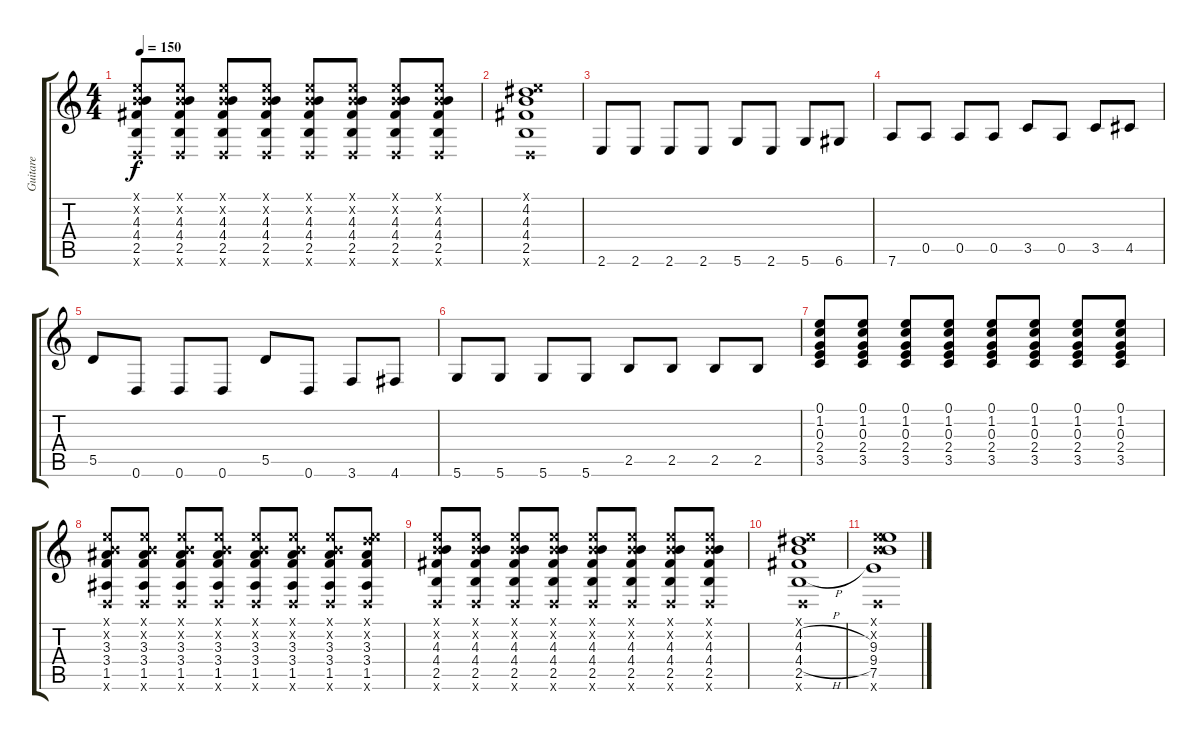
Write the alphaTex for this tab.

\track ("Guitare" "Guitare") {instrument distortionguitar}
\staff {score tabs}
\tuning (E4 B3 G3 D3 A2 D2) {hide}
\ts (4 4)
\tempo 150
\clef g2
\ks c
(0.1{x} 0.2{x} 4.3 4.4 2.5 0.6{x}).8{dy f} (0.1{x} 0.2{x} 4.3 4.4 2.5 0.6{x}).8 (0.1{x} 0.2{x} 4.3 4.4 2.5 0.6{x}).8 (0.1{x} 0.2{x} 4.3 4.4 2.5 0.6{x}).8 (0.1{x} 0.2{x} 4.3 4.4 2.5 0.6{x}).8 (0.1{x} 0.2{x} 4.3 4.4 2.5 0.6{x}).8 (0.1{x} 0.2{x} 4.3 4.4 2.5 0.6{x}).8 (0.1{x} 0.2{x} 4.3 4.4 2.5 0.6{x}).8 |
(0.1{x} 4.2 4.3 4.4 2.5 0.6{x}).1 |
2.6.8 2.6.8 2.6.8 2.6.8 5.6.8 2.6.8 5.6.8 6.6.8 |
7.6.8 0.5.8 0.5.8 0.5.8 3.5.8 0.5.8 3.5.8 4.5.8 |
5.5.8 0.6.8 0.6.8 0.6.8 5.5.8 0.6.8 3.6.8 4.6.8 |
5.6.8 5.6.8 5.6.8 5.6.8 2.5.8 2.5.8 2.5.8 2.5.8 |
(0.1 1.2 0.3 2.4 3.5).8 (0.1 1.2 0.3 2.4 3.5).8 (0.1 1.2 0.3 2.4 3.5).8 (0.1 1.2 0.3 2.4 3.5).8 (0.1 1.2 0.3 2.4 3.5).8 (0.1 1.2 0.3 2.4 3.5).8 (0.1 1.2 0.3 2.4 3.5).8 (0.1 1.2 0.3 2.4 3.5).8 |
(0.1{x} 0.2{x} 3.3 3.4 1.5 0.6{x}).8 (0.1{x} 0.2{x} 3.3 3.4 1.5 0.6{x}).8 (0.1{x} 0.2{x} 3.3 3.4 1.5 0.6{x}).8 (0.1{x} 0.2{x} 3.3 3.4 1.5 0.6{x}).8 (0.1{x} 0.2{x} 3.3 3.4 1.5 0.6{x}).8 (0.1{x} 0.2{x} 3.3 3.4 1.5 0.6{x}).8 (0.1{x} 0.2{x} 3.3 3.4 1.5 0.6{x}).8 (0.1{x} 3.2{x} 3.3 3.4 1.5 0.6{x}).8 |
(0.1{x} 0.2{x} 4.3 4.4 2.5 0.6{x}).8 (0.1{x} 0.2{x} 4.3 4.4 2.5 0.6{x}).8 (0.1{x} 0.2{x} 4.3 4.4 2.5 0.6{x}).8 (0.1{x} 0.2{x} 4.3 4.4 2.5 0.6{x}).8 (0.1{x} 0.2{x} 4.3 4.4 2.5 0.6{x}).8 (0.1{x} 0.2{x} 4.3 4.4 2.5 0.6{x}).8 (0.1{x} 0.2{x} 4.3 4.4 2.5 0.6{x}).8 (0.1{x} 0.2{x} 4.3 4.4 2.5 0.6{x}).8 |
(0.1{x} 4.2{h} 4.3{h} 4.4{h} 2.5{h} 0.6{x}).1 |
(0.1{x} 0.2{x} 9.3 9.4 7.5 0.6{x}).1
